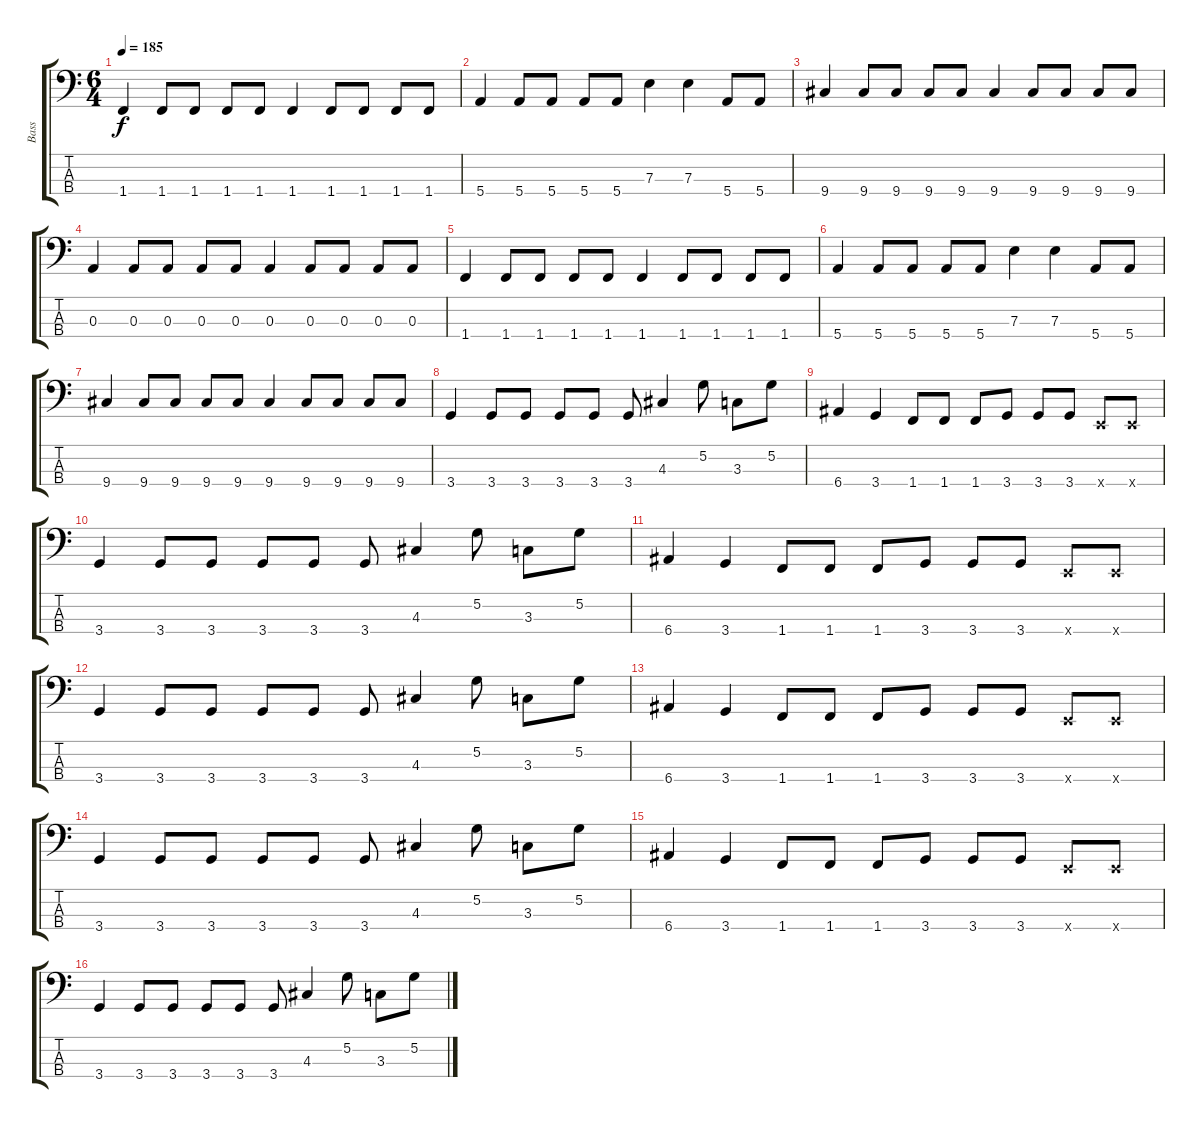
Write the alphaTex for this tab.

\track ("Bass" "Bass") {instrument electricbassfinger}
\staff {score tabs}
\tuning (G2 D2 A1 E1) {hide}
\ts (6 4)
\tempo 185
\clef f4
\ks c
1.4.4{dy f} 1.4.8 1.4.8 1.4.8 1.4.8 1.4.4 1.4.8 1.4.8 1.4.8 1.4.8 |
5.4.4 5.4.8 5.4.8 5.4.8 5.4.8 7.3.4 7.3.4 5.4.8 5.4.8 |
9.4.4 9.4.8 9.4.8 9.4.8 9.4.8 9.4.4 9.4.8 9.4.8 9.4.8 9.4.8 |
0.3.4 0.3.8 0.3.8 0.3.8 0.3.8 0.3.4 0.3.8 0.3.8 0.3.8 0.3.8 |
1.4.4 1.4.8 1.4.8 1.4.8 1.4.8 1.4.4 1.4.8 1.4.8 1.4.8 1.4.8 |
5.4.4 5.4.8 5.4.8 5.4.8 5.4.8 7.3.4 7.3.4 5.4.8 5.4.8 |
9.4.4 9.4.8 9.4.8 9.4.8 9.4.8 9.4.4 9.4.8 9.4.8 9.4.8 9.4.8 |
3.4.4 3.4.8 3.4.8 3.4.8 3.4.8 3.4.8 4.3.4 5.2.8 3.3.8 5.2.8 |
6.4.4 3.4.4 1.4.8 1.4.8 1.4.8 3.4.8 3.4.8 3.4.8 0.4{x}.8 0.4{x}.8 |
3.4.4 3.4.8 3.4.8 3.4.8 3.4.8 3.4.8 4.3.4 5.2.8 3.3.8 5.2.8 |
6.4.4 3.4.4 1.4.8 1.4.8 1.4.8 3.4.8 3.4.8 3.4.8 0.4{x}.8 0.4{x}.8 |
3.4.4 3.4.8 3.4.8 3.4.8 3.4.8 3.4.8 4.3.4 5.2.8 3.3.8 5.2.8 |
6.4.4 3.4.4 1.4.8 1.4.8 1.4.8 3.4.8 3.4.8 3.4.8 0.4{x}.8 0.4{x}.8 |
3.4.4 3.4.8 3.4.8 3.4.8 3.4.8 3.4.8 4.3.4 5.2.8 3.3.8 5.2.8 |
6.4.4 3.4.4 1.4.8 1.4.8 1.4.8 3.4.8 3.4.8 3.4.8 0.4{x}.8 0.4{x}.8 |
3.4.4 3.4.8 3.4.8 3.4.8 3.4.8 3.4.8 4.3.4 5.2.8 3.3.8 5.2.8
